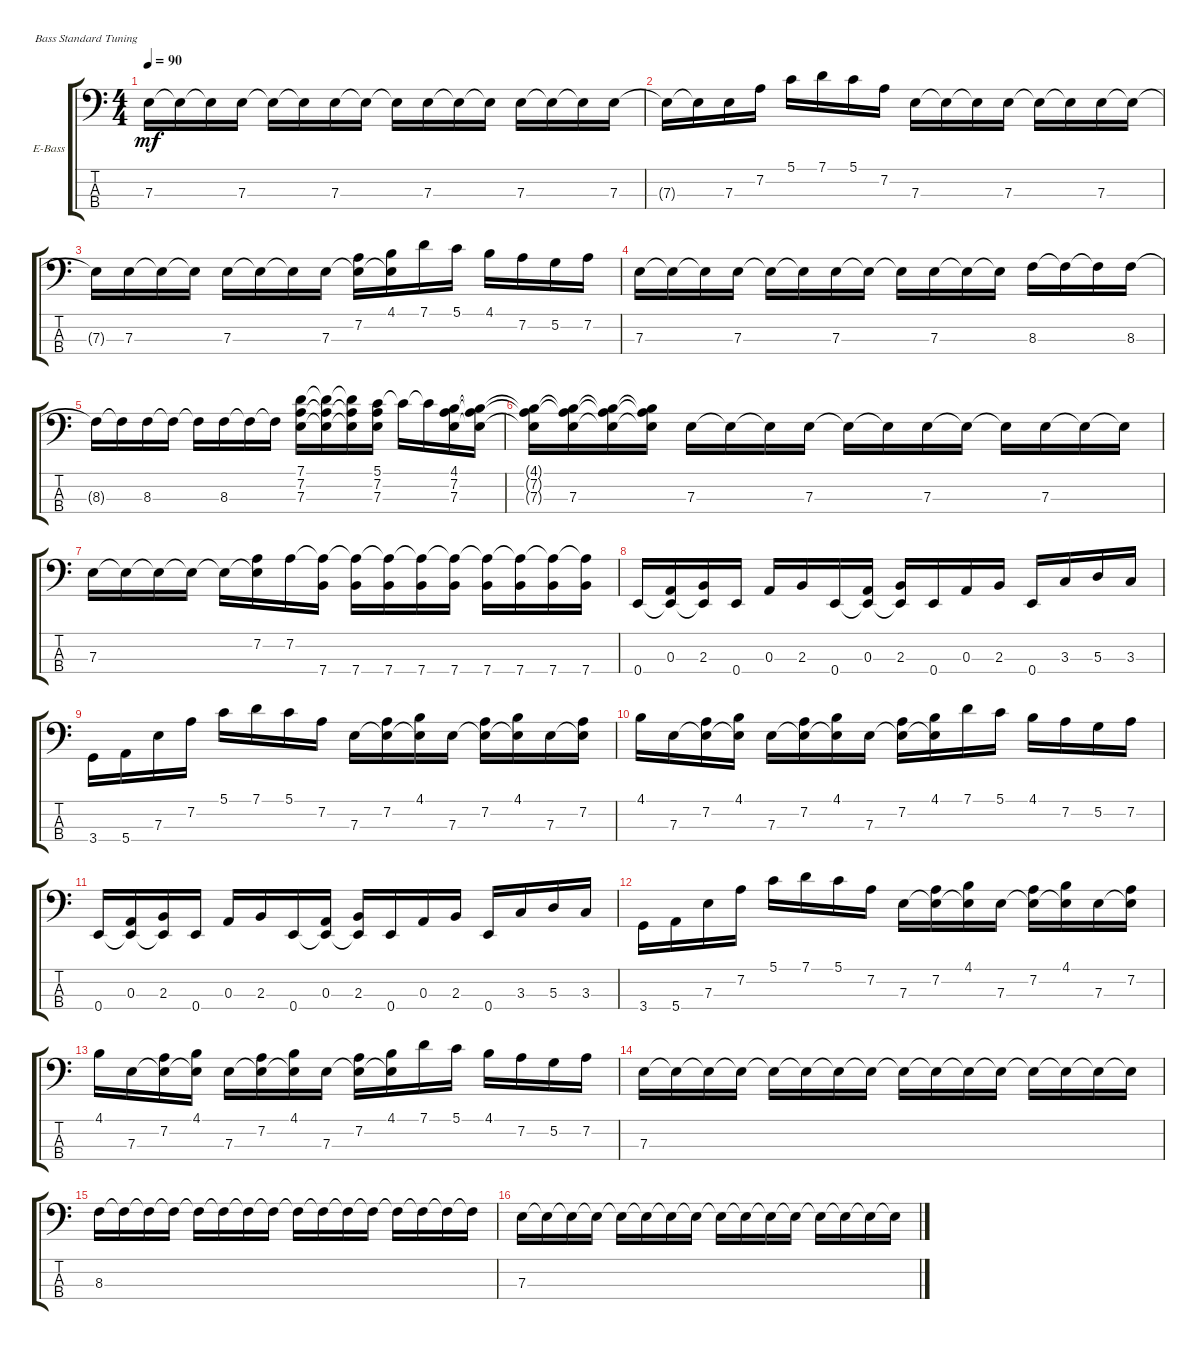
\defaultSystemsLayout 4
\bracketExtendMode groupsimilarinstruments
\firstSystemTrackNameOrientation horizontal
\otherSystemsTrackNameOrientation horizontal
\track ("Electric Bass" "E-Bass") {instrument electricbassfinger}
\staff {score tabs}
\tuning (G2 D2 A1 E1)
\ts (4 4)
\tempo 90
\clef f4
\ks c
7.3.16{dy mf instrument electricbassfinger} 7.3{t}.16 7.3{t}.16 7.3.16 7.3{t}.16 7.3{t}.16 7.3.16 7.3{t}.16 7.3{t}.16 7.3.16 7.3{t}.16 7.3{t}.16 7.3.16 7.3{t}.16 7.3{t}.16 7.3.16 |
7.3{t}.16 7.3{t}.16 7.3.16 7.2.16 5.1.16 7.1.16 5.1.16 7.2.16 7.3.16 7.3{t}.16 7.3{t}.16 7.3.16 7.3{t}.16 7.3{t}.16 7.3.16 7.3{t}.16 |
7.3{t}.16 7.3.16 7.3{t}.16 7.3{t}.16 7.3.16 7.3{t}.16 7.3{t}.16 7.3.16 (7.3{t} 7.2).16 (7.3{t} 4.1).16 7.1.16 5.1.16 4.1.16 7.2.16 5.2.16 7.2.16 |
7.3.16 7.3{t}.16 7.3{t}.16 7.3.16 7.3{t}.16 7.3{t}.16 7.3.16 7.3{t}.16 7.3{t}.16 7.3.16 7.3{t}.16 7.3{t}.16 8.3.16 8.3{t}.16 8.3{t}.16 8.3.16 |
8.3{t}.16 8.3{t}.16 8.3.16 8.3{t}.16 8.3{t}.16 8.3.16 8.3{t}.16 8.3{t}.16 (7.3 7.2 7.1).16 (7.3{t} 7.2{t} 7.1{t}).16 (7.3{t} 7.2{t} 7.1{t}).16 (7.3 7.2 5.1).16 5.1{t}.16 5.1{t}.16 (7.3 7.2 4.1).16 (7.3{t} 7.2{t} 4.1{t}).16 |
(7.3{t} 7.2{t} 4.1{t}).16 (7.3 7.2{t} 4.1{t}).16 (7.3{t} 7.2{t} 4.1{t}).16 (7.3{t} 7.2{t} 4.1{t}).16 7.3.16 7.3{t}.16 7.3{t}.16 7.3.16 7.3{t}.16 7.3{t}.16 7.3.16 7.3{t}.16 7.3{t}.16 7.3.16 7.3{t}.16 7.3{t}.16 |
7.3.16 7.3{t}.16 7.3{t}.16 7.3{t}.16 7.3{t}.16 (7.3{t} 7.2).16 7.2.16 (7.2{t} 7.4).16 (7.2{t} 7.4).16 (7.2{t} 7.4).16 (7.2{t} 7.4).16 (7.2{t} 7.4).16 (7.2{t} 7.4).16 (7.2{t} 7.4).16 (7.2{t} 7.4).16 (7.2{t} 7.4).16 |
0.4.16 (0.4{t} 0.3).16 (0.4{t} 2.3).16 0.4.16 0.3.16 2.3.16 0.4.16 (0.4{t} 0.3).16 (0.4{t} 2.3).16 0.4.16 0.3.16 2.3.16 0.4.16 3.3.16 5.3.16 3.3.16 |
3.4.16 5.4.16 7.3.16 7.2.16 5.1.16 7.1.16 5.1.16 7.2.16 7.3.16 (7.3{t} 7.2).16 (7.3{t} 4.1).16 7.3.16 (7.3{t} 7.2).16 (7.3{t} 4.1).16 7.3.16 (7.3{t} 7.2).16 |
4.1.16 7.3.16 (7.3{t} 7.2).16 (7.3{t} 4.1).16 7.3.16 (7.3{t} 7.2).16 (7.3{t} 4.1).16 7.3.16 (7.3{t} 7.2).16 (7.3{t} 4.1).16 7.1.16 5.1.16 4.1.16 7.2.16 5.2.16 7.2.16 |
0.4.16 (0.4{t} 0.3).16 (0.4{t} 2.3).16 0.4.16 0.3.16 2.3.16 0.4.16 (0.4{t} 0.3).16 (0.4{t} 2.3).16 0.4.16 0.3.16 2.3.16 0.4.16 3.3.16 5.3.16 3.3.16 |
3.4.16 5.4.16 7.3.16 7.2.16 5.1.16 7.1.16 5.1.16 7.2.16 7.3.16 (7.3{t} 7.2).16 (7.3{t} 4.1).16 7.3.16 (7.3{t} 7.2).16 (7.3{t} 4.1).16 7.3.16 (7.3{t} 7.2).16 |
4.1.16 7.3.16 (7.3{t} 7.2).16 (7.3{t} 4.1).16 7.3.16 (7.3{t} 7.2).16 (7.3{t} 4.1).16 7.3.16 (7.3{t} 7.2).16 (7.3{t} 4.1).16 7.1.16 5.1.16 4.1.16 7.2.16 5.2.16 7.2.16 |
7.3.16 7.3{t}.16 7.3{t}.16 7.3{t}.16 7.3{t}.16 7.3{t}.16 7.3{t}.16 7.3{t}.16 7.3{t}.16 7.3{t}.16 7.3{t}.16 7.3{t}.16 7.3{t}.16 7.3{t}.16 7.3{t}.16 7.3{t}.16 |
8.3.16 8.3{t}.16 8.3{t}.16 8.3{t}.16 8.3{t}.16 8.3{t}.16 8.3{t}.16 8.3{t}.16 8.3{t}.16 8.3{t}.16 8.3{t}.16 8.3{t}.16 8.3{t}.16 8.3{t}.16 8.3{t}.16 8.3{t}.16 |
7.3.16 7.3{t}.16 7.3{t}.16 7.3{t}.16 7.3{t}.16 7.3{t}.16 7.3{t}.16 7.3{t}.16 7.3{t}.16 7.3{t}.16 7.3{t}.16 7.3{t}.16 7.3{t}.16 7.3{t}.16 7.3{t}.16 7.3{t}.16
